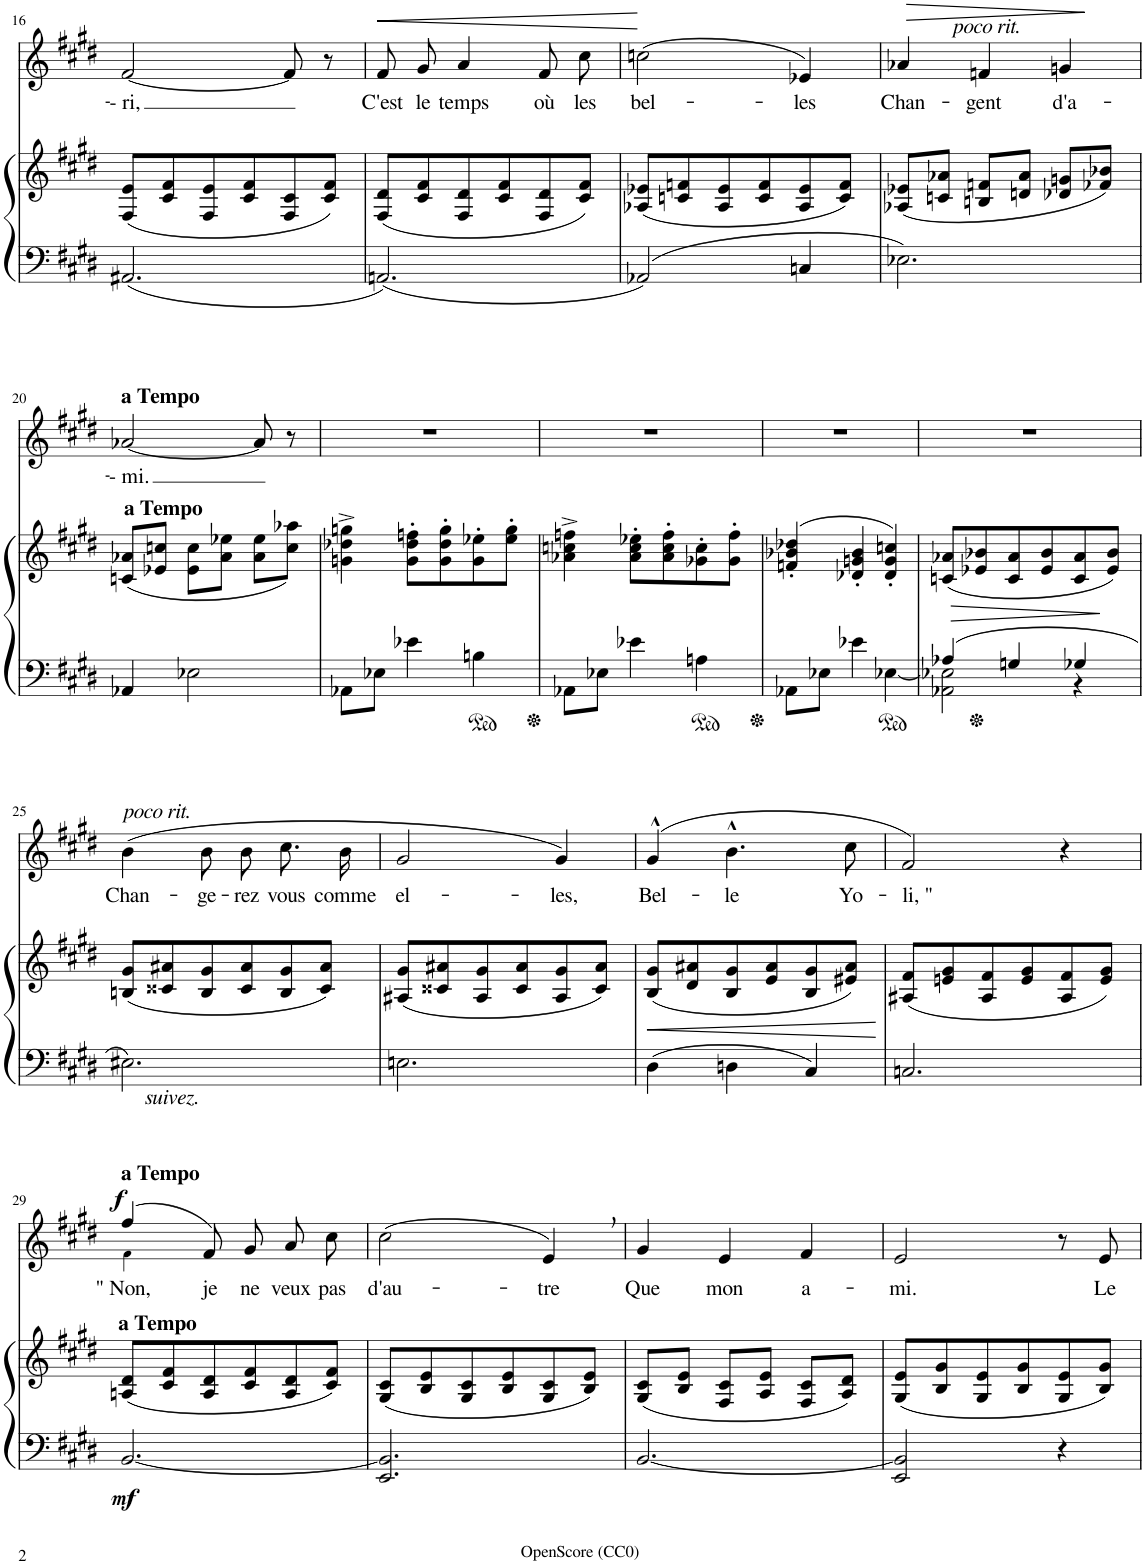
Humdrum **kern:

**kern	**kern	**dynam	**kern	**text	**dynam
*part2	*part2	*part2	*part1	*part1	*part1
*staff3	*staff2	*staff2/3	*staff1	*staff1	*staff1
*I"PIANO	*	*	*I"Chant Voice	*	*
*I'Pno	*	*	*	*	*
!!LO:PB:g=z
*clefF4	*clefG2	*	*clefG2	*	*
*k[f#c#g#d#]	*k[f#c#g#d#]	*	*k[f#c#g#d#]	*	*
*M3/4	*M3/4	*	*M3/4	*	*
=16	=16	=16	=16	=16	=16
!	!	!	!	!LO:LY:b	!
2.AA#X/	(8F#/ 8e/L	.	[2f#/	-- ri,	.
.	8c#/ 8f#/	.	.	.	.
.	8F#/ 8e/	.	.	.	.
.	8c#/ 8f#/	.	.	.	.
.	8F#/ 8c#/	.	8f#/]	.	.
.	8c#/ 8f#/J)	.	8r	.	.
=17	=17	=17	=17	=17	=17
!	!	!	!	!LO:LY:b	!LO:HP:b
2.AAn/	(8F#/ 8d#/L	.	8f#/L	C'est	<
!	!	!	!	!LO:LY:b	!
.	8c#/ 8f#/	.	8g#/J	le	.
!	!	!	!	!LO:LY:b	!
.	8F#/ 8d#/	.	4a/	temps	.
.	8c#/ 8f#/	.	.	.	.
!	!	!	!	!LO:LY:b	!
.	8F#/ 8d#/	.	8f#/L	où	.
!	!	!	!	!LO:LY:b	!
.	8c#/ 8f#/J)	.	8cc#/J	les	.
.	.	.	.	.	[
=18	=18	=18	=18	=18	=18
!	!	!	!	!LO:LY:b	!
2AA-X/	(8A-X/ 8e-X/L	.	(2ccn\	bel-	.
.	8cn/ 8fn/	.	.	.	.
.	8A-/ 8e-/	.	.	.	.
.	8c/ 8f/	.	.	.	.
!	!	!	!	!LO:LY:b	!
4Cn/	8A-/ 8e-/	.	4e-X/)	-les	.
.	8c/ 8f/J)	.	.	.	.
=19	=19	=19	=19	=19	=19
!	!	!	!	!LO:LY:b	!LO:HP:b
2.E-X\	(8A-X/ 8e-X/L	.	4a-X/	Chan-	>
.	8cn/ 8a-X/J	.	.	.	.
!	!	!	!LO:TX:a:i:t=poco rit.	!	!
!	!	!	!	!LO:LY:b	!
.	8Bn/ 8fn/L	.	4fn/	-gent	.
.	8dn/ 8a-/J	.	.	.	.
!	!	!	!	!LO:LY:b	!
.	8d-X/ 8gn/L	.	4gn/	d'a-	.
.	8f-X/ 8b-X/J)	.	.	.	.
.	.	.	.	.	]
!!LO:LB:g=z
=20	=20	=20	=20	=20	=20
!	!	!	!LO:TX:a:B:t=a Tempo	!	!
!	!LO:TX:a:B:t=a Tempo	!	!	!	!
!	!	!	!	!LO:LY:b	!
4AA-X/	(<8cn/ 8a-X/L	.	[2a-X/	-- mi.	.
.	8e-X/ 8ccn/J	.	.	.	.
2E-X\	8e-\ 8cc\L	.	.	.	.
.	8a-\ 8ee-X\J	.	.	.	.
.	8a-\ 8ee-\L	.	8a-/]	.	.
.	8cc\ 8aa-X\J)	.	8r	.	.
=21	=21	=21	=21	=21	=21
8AA-X\L	4gn\^ 4dd-X\^ 4ggn\^	.	2.r	.	.
8E-X\J	.	.	.	.	.
4e-X\	8g\' 8dd-\' 8ffn\'L	.	.	.	.
.	8g\' 8dd-\' 8gg\'	.	.	.	.
4Bn\	8g\' 8ee-X\'	.	.	.	.
.	8ee-\' 8gg\'J	.	.	.	.
=22	=22	=22	=22	=22	=22
8AA-X\L	4a-X\^ 4ccn\^ 4ffn\^	.	2.r	.	.
8E-X\J	.	.	.	.	.
4e-X\	8a-\' 8cc\' 8ee-X\'L	.	.	.	.
.	8a-\' 8cc\' 8ff\'	.	.	.	.
4An\	8g-X\' 8cc\'	.	.	.	.
.	8g-\' 8ff\'J	.	.	.	.
=23	=23	=23	=23	=23	=23
8AA-X\L	(>4fn/' 4b-X/' 4dd-X/'	.	2.r	.	.
8E-X\J	.	.	.	.	.
4e-X\	4d-X/' 4gn/' 4b-/'	.	.	.	.
[4E-X\	4d-/' 4g/' 4ccn/')	.	.	.	.
=24	=24	=24	=24	=24	=24
*^	*	*	*	*	*
!	!	!	!LO:HP:b	!	!	!
4A-X/	2AA-X\ 2E-X\]	(8cn/ 8a-X/L	>	2.r	.	.
.	.	8e-X/ 8b-X/	.	.	.	.
4Gn/	.	8c/ 8a-/	.	.	.	.
.	.	8e-/ 8b-/	.	.	.	.
4G-X/	4r	8c/ 8a-/	.	.	.	.
.	.	8e-/ 8b-/J)	]	.	.	.
*v	*v	*	*	*	*	*
!!LO:LB:g=z
=25	=25	=25	=25	=25	=25
!	!	!	!LO:TX:a:i:t=poco rit.	!	!
!LO:TX:b:i:t=suivez.	!	!	!	!	!
!	!	!	!	!LO:LY:b	!
2.E#X\	(8Bn/ 8g#/L	.	(4b\	Chan-	.
.	8c##X/ 8a#X/	.	.	.	.
!	!	!	!	!LO:LY:b	!
.	8B/ 8g#/	.	8b\L	-ge-	.
!	!	!	!	!LO:LY:b	!
.	8c##/ 8a#/	.	8b\J	-rez	.
!	!	!	!	!LO:LY:b	!
.	8B/ 8g#/	.	8.cc#\L	vous	.
.	8c##/ 8a#/J)	.	.	.	.
!	!	!	!	!LO:LY:b	!
.	.	.	16b\Jk	comme	.
=26	=26	=26	=26	=26	=26
!	!	!	!	!LO:LY:b	!
2.En\	(8A#X/ 8g#/L	.	2g#/	el-	.
.	8c##X/ 8a#X/	.	.	.	.
.	8A#/ 8g#/	.	.	.	.
.	8c##/ 8a#/	.	.	.	.
!	!	!	!	!LO:LY:b	!
.	8A#/ 8g#/	.	4g#/)	-les,	.
.	8c##/ 8a#/J)	.	.	.	.
=27	=27	=27	=27	=27	=27
!	!	!LO:HP:b	!	!LO:LY:b	!
4D#\	(8B/ 8g#/L	<	(4g#^^/	Bel-	.
.	8d#/ 8a#X/	.	.	.	.
!	!	!	!	!LO:LY:b	!
4Dn\	8B/ 8g#/	.	4.b^^\	-le	.
.	8e/ 8a#/	.	.	.	.
4C#/	8B/ 8g#/	.	.	.	.
!	!	!	!	!LO:LY:b	!
.	8e#X/ 8a#/J)	.	8cc#\	Yo-	.
.	.	[	.	.	.
=28	=28	=28	=28	=28	=28
!	!	!	!	!LO:LY:b	!
2.Cn/	(8A#X/ 8f#/L	.	2f#/)	-li, "	.
.	8en/ 8g#/	.	.	.	.
.	8A#/ 8f#/	.	.	.	.
.	8e/ 8g#/	.	.	.	.
.	8A#/ 8f#/	.	4r	.	.
.	8e/ 8g#/J)	.	.	.	.
!!LO:LB:g=z
=29	=29	=29	=29	=29	=29
!	!	!	!LO:TX:a:B:t=a Tempo	!	!
!	!LO:TX:a:B:t=a Tempo	!	!	!	!
!	!	!LO:DY:b=2	!	!LO:LY:b	!LO:DY:a
*	*	*	*^	*	*
[2.BB/	(8An/ 8d#/L	mf	(4ff#/	4f#\	" Non,	f
.	8c#/ 8f#/	.	.	.	.	.
!	!	!	!	!	!LO:LY:b	!
.	8A/ 8d#/	.	8f#/L)	2ryy	je	.
!	!	!	!	!	!LO:LY:b	!
.	8c#/ 8f#/	.	8g#/J	.	ne	.
!	!	!	!	!	!LO:LY:b	!
.	8A/ 8d#/	.	8a\L	.	veux	.
!	!	!	!	!	!LO:LY:b	!
.	8c#/ 8f#/J)	.	8cc#\J	.	pas	.
*	*	*	*v	*v	*	*
=30	=30	=30	=30	=30	=30
!	!	!	!	!LO:LY:b	!
2.EE/ 2.BB/]	(8G#/ 8c#/L	.	(2cc#\	d'au-	.
.	8B/ 8e/	.	.	.	.
.	8G#/ 8c#/	.	.	.	.
.	8B/ 8e/	.	.	.	.
!	!	!	!	!LO:LY:b	!
.	8G#/ 8c#/	.	4e,/)	-tre	.
.	8B/ 8e/J)	.	.	.	.
=31	=31	=31	=31	=31	=31
!	!	!	!	!LO:LY:b	!
[2.BB/	(8G#/ 8c#/L	.	4g#/	Que	.
.	8B/ 8e/J	.	.	.	.
!	!	!	!	!LO:LY:b	!
.	8F#/ 8c#/L	.	4e/	mon	.
.	8A/ 8e/J	.	.	.	.
!	!	!	!	!LO:LY:b	!
.	8F#/ 8c#/L	.	4f#/	a-	.
.	8A/ 8d#/J)	.	.	.	.
=32	=32	=32	=32	=32	=32
!	!	!	!	!LO:LY:b	!
2EE/ 2BB/]	(8G#/ 8e/L	.	2e/	-mi.	.
.	8B/ 8g#/	.	.	.	.
.	8G#/ 8e/	.	.	.	.
.	8B/ 8g#/	.	.	.	.
4r	8G#/ 8e/	.	8r	.	.
!	!	!	!	!LO:LY:b	!
.	8B/ 8g#/J)	.	8e/	Le	.
=	=	=	=	=	=
*-	*-	*-	*-	*-	*-
